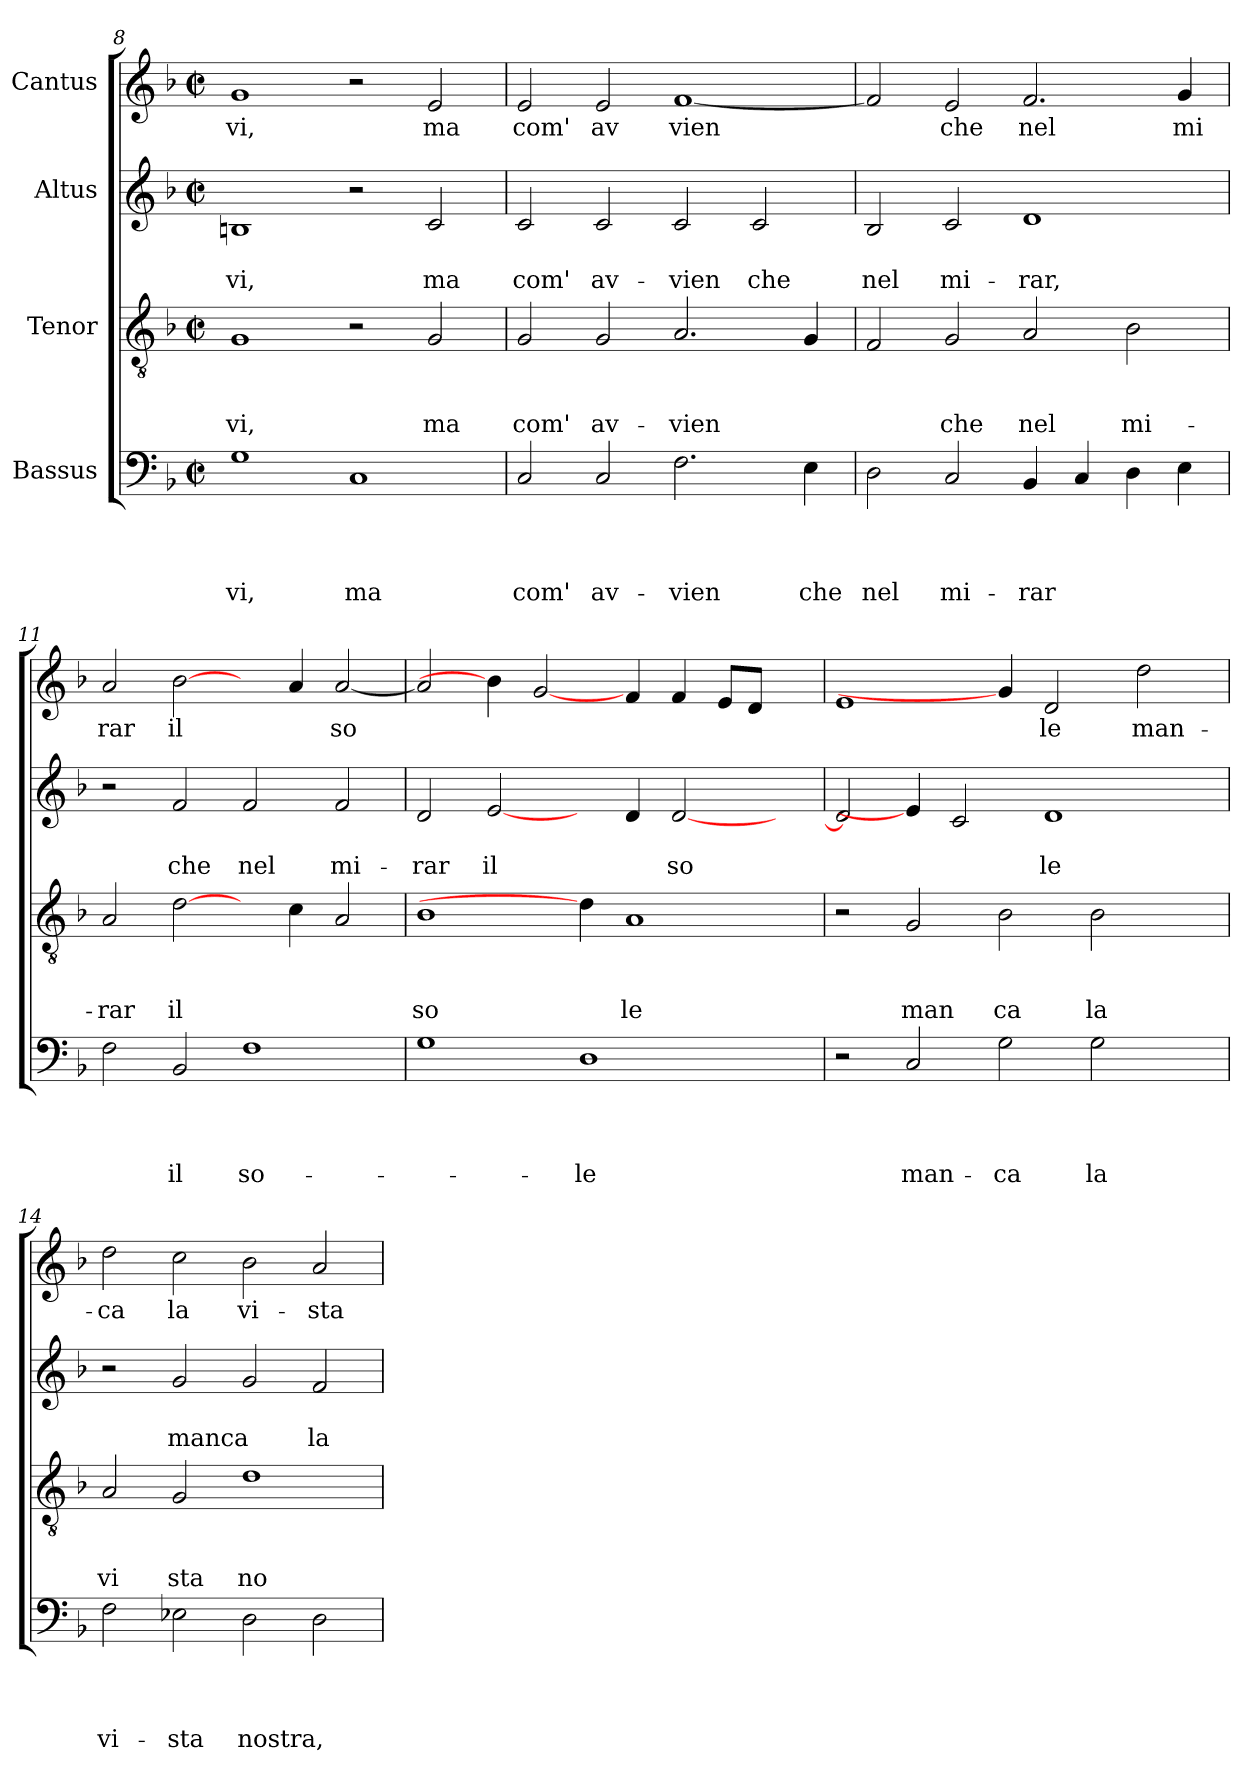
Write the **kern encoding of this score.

**kern	**text	**text	**text	**text	**kern	**text	**text	**text	**kern	**text	**text	**kern	**text
*part4	*part4	*part4	*part4	*part4	*part3	*part3	*part3	*part3	*part2	*part2	*part2	*part1	*part1
*staff4	*staff4	*staff4	*staff4	*staff4	*staff3	*staff3	*staff3	*staff3	*staff2	*staff2	*staff2	*staff1	*staff1
*I"Bassus	*	*	*	*	*I"Tenor	*	*	*	*I"Altus	*	*	*I"Cantus	*
*clefF4	*	*	*	*	*clefGv2	*	*	*	*clefG2	*	*	*clefG2	*
*k[b-]	*	*	*	*	*k[b-]	*	*	*	*k[b-]	*	*	*k[b-]	*
*F:	*	*	*	*	*F:	*	*	*	*F:	*	*	*F:	*
*M2/2	*	*	*	*	*M2/2	*	*	*	*M2/2	*	*	*M2/2	*
*met(c|)	*	*	*	*	*met(c|)	*	*	*	*met(c|)	*	*	*met(c|)	*
=8	=8	=8	=8	=8	=8	=8	=8	=8	=8	=8	=8	=8	=8
!	!	!	!	!LO:LY:b	!	!	!	!LO:LY:b	!	!	!LO:LY:b	!	!LO:LY:b
1G	.	.	.	-vi,	1G	.	.	-vi,	1B	.	-vi,	1g	vi,
!	!	!	!	!LO:LY:b	!	!	!	!	!	!	!	!	!
1C	.	.	.	ma	2r	.	.	.	2r	.	.	2r	.
!	!	!	!	!	!	!	!	!LO:LY:b	!	!	!LO:LY:b	!	!LO:LY:b
.	.	.	.	.	2G/	.	.	ma	2c/	.	ma	2e/	ma
=9	=9	=9	=9	=9	=9	=9	=9	=9	=9	=9	=9	=9	=9
!	!	!	!	!LO:LY:b	!	!	!	!LO:LY:b	!	!	!LO:LY:b	!	!LO:LY:b
2C/	.	.	.	com'	2G/	.	.	com'	2c/	.	com'	2e/	com'
!	!	!	!	!LO:LY:b	!	!	!	!LO:LY:b	!	!	!LO:LY:b	!	!LO:LY:b
2C/	.	.	.	av-	2G/	.	.	av-	2c/	.	av-	2e/	av
!	!	!	!	!LO:LY:b	!	!	!	!LO:LY:b	!	!	!LO:LY:b	!	!LO:LY:b
2.F\	.	.	.	-vien	2.A/	.	.	-vien	2c/	.	-vien	[<1f	vien
!	!	!	!	!	!	!	!	!	!	!	!LO:LY:b	!	!
.	.	.	.	.	.	.	.	.	2c/	.	che	.	.
!	!	!	!	!LO:LY:b	!	!	!	!	!	!	!	!	!
4E\	.	.	.	che	4G/	.	.	.	.	.	.	.	.
=10	=10	=10	=10	=10	=10	=10	=10	=10	=10	=10	=10	=10	=10
!	!	!	!	!LO:LY:b	!	!	!	!	!	!	!LO:LY:b	!	!
2D\	.	.	.	nel	2F/	.	.	.	2B-/	.	nel	2f/]	.
!	!	!	!	!LO:LY:b	!	!	!	!LO:LY:b	!	!	!LO:LY:b	!	!LO:LY:b
2C/	.	.	.	mi-	2G/	.	.	che	2c/	.	mi-	2e/	che
!	!	!	!	!LO:LY:b	!	!	!	!LO:LY:b	!	!	!LO:LY:b	!	!LO:LY:b
4BB-/	.	.	.	-rar	2A/	.	.	nel	1d	.	-rar,	2.f/	nel
4C/	.	.	.	.	.	.	.	.	.	.	.	.	.
!	!	!	!	!	!	!	!	!LO:LY:b	!	!	!	!	!
4D\	.	.	.	.	2B-\	.	.	mi-	.	.	.	.	.
!	!	!	!	!	!	!	!	!	!	!	!	!	!LO:LY:b
4E\	.	.	.	.	.	.	.	.	.	.	.	4g/	mi
=11	=11	=11	=11	=11	=11	=11	=11	=11	=11	=11	=11	=11	=11
!	!	!	!	!	!	!	!	!LO:LY:b	!	!	!	!	!LO:LY:b
2F\	.	.	.	.	2A/	.	.	-rar	2r	.	.	2a/	rar
!	!	!	!	!LO:LY:b	!	!	!	!LO:LY:b	!	!	!LO:LY:b	!	!LO:LY:b
2BB-/	.	.	.	il	[2d\	.	.	il	2f/	.	che	[2b-\	il
!	!	!	!	!LO:LY:b	!	!	!	!	!	!	!LO:LY:b	!	!
1F	.	.	.	so-	4ryy	.	.	.	2f/	.	nel	4ryy	.
.	.	.	.	.	4c\	.	.	.	.	.	.	4a/	.
!	!	!	!	!	!	!	!	!	!	!	!LO:LY:b	!	!LO:LY:b
.	.	.	.	.	2A/	.	.	.	2f/	.	mi-	[<2a/	so
!!LO:LB:g=z
=12	=12	=12	=12	=12	=12	=12	=12	=12	=12	=12	=12	=12	=12
!	!	!	!	!	!	!	!	!LO:LY:b	!	!	!LO:LY:b	!	!
1G	.	.	.	.	1B-	.	.	so	2d/	.	-rar	2a/]	.
!	!	!	!	!	!	!	!	!	!	!	!LO:LY:b	!	!
.	.	.	.	.	.	.	.	.	[2e/	.	il	4b-\]	.
.	.	.	.	.	.	.	.	.	.	.	.	[2g/	.
!	!	!	!	!LO:LY:b	!	!	!	!	!	!	!	!	!
1D	.	.	.	-le	4d\]	.	.	.	4ryy	.	.	.	.
!	!	!	!	!	!	!	!	!LO:LY:b	!	!	!	!	!
.	.	.	.	.	1A	.	.	le	4d/	.	.	4f/	.
!	!	!	!	!	!	!	!	!	!	!	!LO:LY:b	!	!
.	.	.	.	.	.	.	.	.	[<2d/	.	so	4f/	.
.	.	.	.	.	.	.	.	.	.	.	.	8e/L	.
.	.	.	.	.	.	.	.	.	.	.	.	8d/J	.
4ryy	.	.	.	.	.	.	.	.	4ryy	.	.	4ryy	.
=13	=13	=13	=13	=13	=13	=13	=13	=13	=13	=13	=13	=13	=13
2r	.	.	.	.	2r	.	.	.	2d/]	.	.	1e	.
!	!	!	!	!LO:LY:b	!	!	!	!LO:LY:b	!	!	!	!	!
2C/	.	.	.	man-	2G/	.	.	man	4e/]	.	.	.	.
.	.	.	.	.	.	.	.	.	2c/	.	.	.	.
!	!	!	!	!LO:LY:b	!	!	!	!LO:LY:b	!	!	!	!	!
2G\	.	.	.	-ca	2B-\	.	.	ca	.	.	.	4g/]	.
!	!	!	!	!	!	!	!	!	!	!	!LO:LY:b	!	!LO:LY:b
.	.	.	.	.	.	.	.	.	1d	.	le	2d/	le
!	!	!	!	!LO:LY:b	!	!	!	!LO:LY:b	!	!	!	!	!
2G\	.	.	.	la	2B-\	.	.	la	.	.	.	.	.
!	!	!	!	!	!	!	!	!	!	!	!	!	!LO:LY:b
.	.	.	.	.	.	.	.	.	.	.	.	2dd\	man-
4ryy	.	.	.	.	4ryy	.	.	.	.	.	.	.	.
=14	=14	=14	=14	=14	=14	=14	=14	=14	=14	=14	=14	=14	=14
!	!	!	!	!LO:LY:b	!	!	!	!LO:LY:b	!	!	!	!	!LO:LY:b
2F\	.	.	.	vi-	2A/	.	.	vi	2r	.	.	2dd\	-ca
!	!	!	!	!LO:LY:b	!	!	!	!LO:LY:b	!	!	!LO:LY:b	!	!LO:LY:b
2E-\	.	.	.	-sta	2G/	.	.	sta	2g/	.	manca	2cc\	la
!	!	!	!	!LO:LY:b	!	!	!	!LO:LY:b	!	!	!	!	!LO:LY:b
2D\	.	.	.	nostra,	1d	.	.	no	2g/	.	.	2b-\	vi-
!	!	!	!	!	!	!	!	!	!	!	!LO:LY:b	!	!LO:LY:b
2D\	.	.	.	.	.	.	.	.	2f/	.	la	2a/	-sta
=	=	=	=	=	=	=	=	=	=	=	=	=	=
*-	*-	*-	*-	*-	*-	*-	*-	*-	*-	*-	*-	*-	*-
